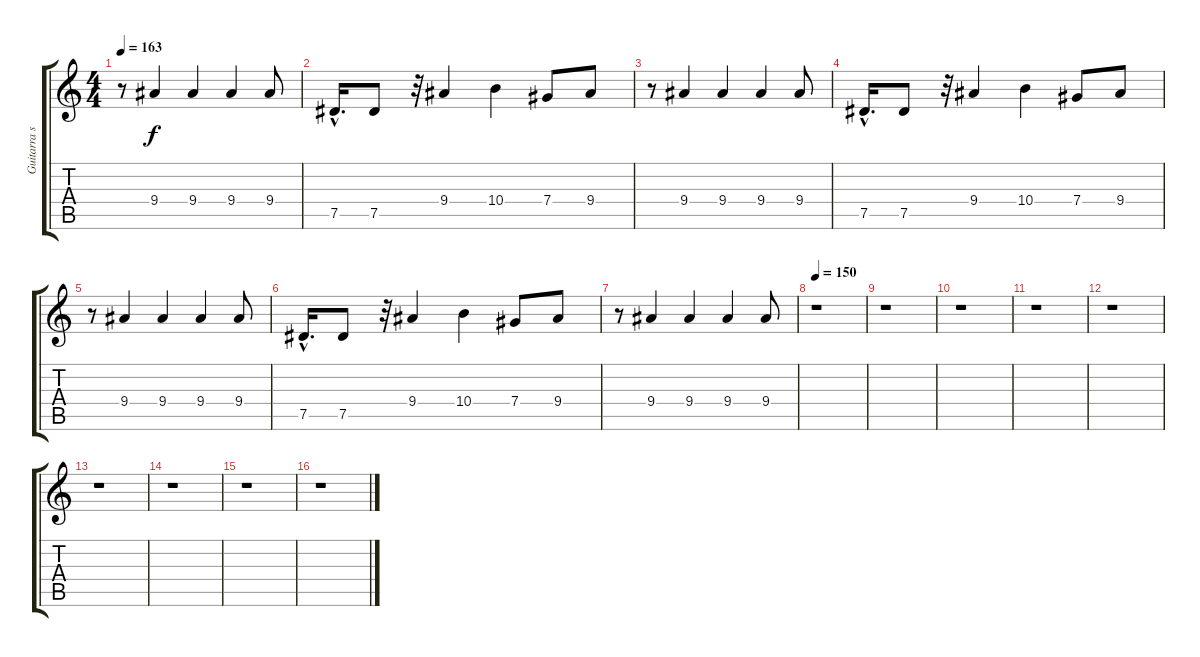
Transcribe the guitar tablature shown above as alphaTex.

\track ("Guitarra solo" "Guitarra s") {instrument distortionguitar}
\staff {score tabs}
\tuning (Eb4 Bb3 Gb3 Db3 Ab2 Eb2) {hide}
\ts (4 4)
\tempo 163
\clef g2
\ks c
r.8{dy f} 9.4.4 9.4.4 9.4.4 9.4.8 |
7.5{hac}.16{d} 7.5.8 r.32 9.4.4 10.4.4 7.4.8 9.4.8 |
r.8 9.4.4 9.4.4 9.4.4 9.4.8 |
7.5{hac}.16{d} 7.5.8 r.32 9.4.4 10.4.4 7.4.8 9.4.8 |
r.8 9.4.4 9.4.4 9.4.4 9.4.8 |
7.5{hac}.16{d} 7.5.8 r.32 9.4.4 10.4.4 7.4.8 9.4.8 |
r.8 9.4.4 9.4.4 9.4.4 9.4.8 |
\tempo 150
r.1 |
r.1 |
r.1 |
r.1 |
r.1 |
r.1 |
r.1 |
r.1 |
r.1
